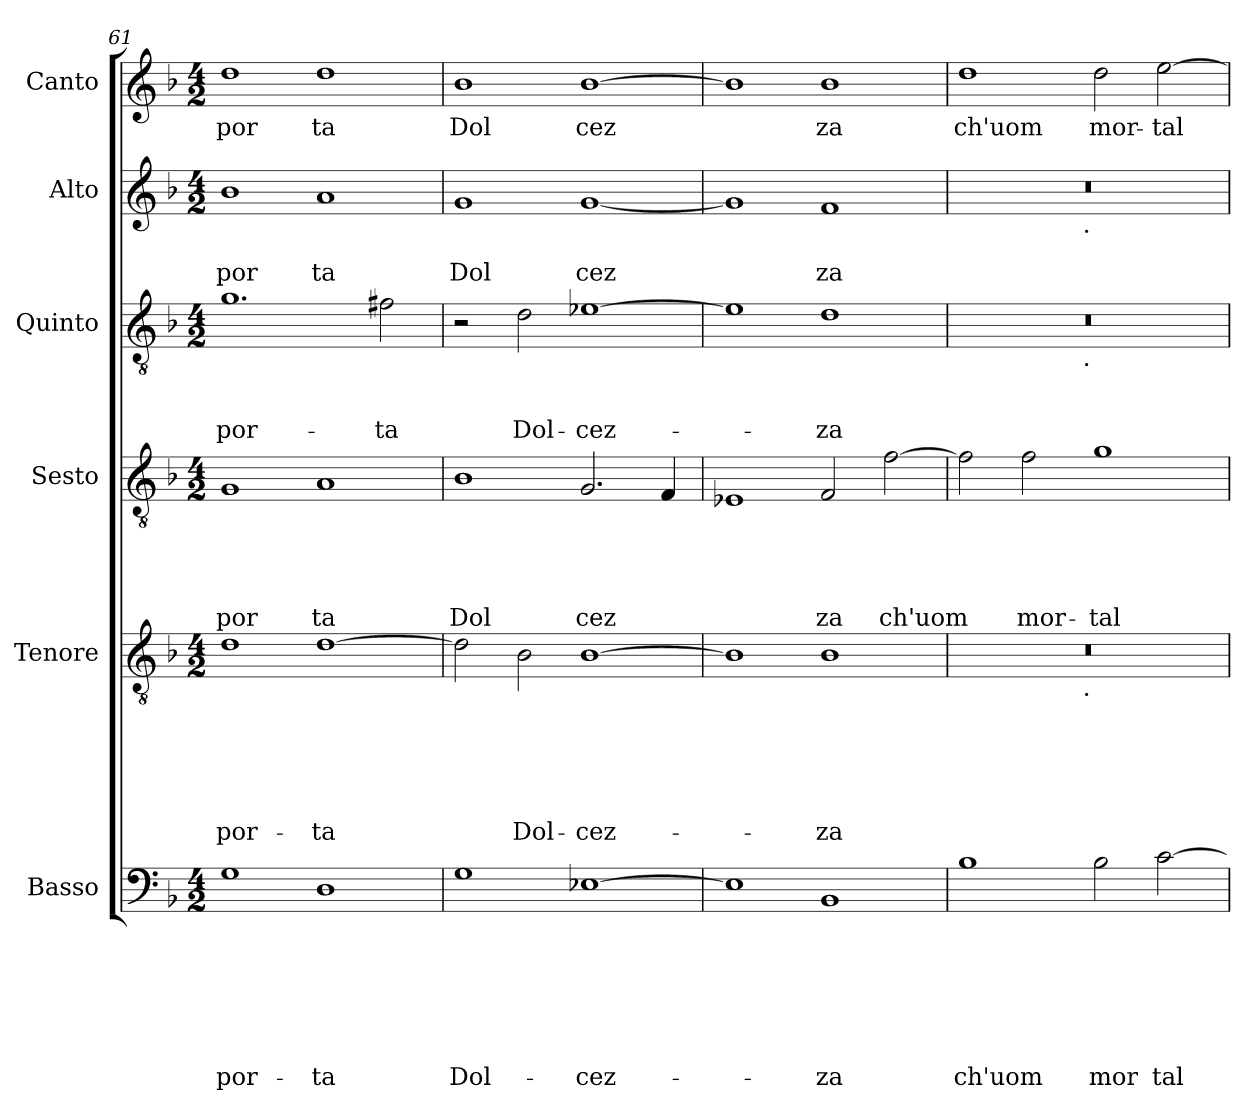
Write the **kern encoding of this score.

**kern	**text	**text	**text	**text	**text	**text	**text	**kern	**text	**text	**text	**text	**text	**text	**kern	**text	**text	**text	**text	**text	**kern	**text	**text	**text	**kern	**text	**text	**kern	**text
*part6	*part6	*part6	*part6	*part6	*part6	*part6	*part6	*part5	*part5	*part5	*part5	*part5	*part5	*part5	*part4	*part4	*part4	*part4	*part4	*part4	*part3	*part3	*part3	*part3	*part2	*part2	*part2	*part1	*part1
*staff6	*staff6	*staff6	*staff6	*staff6	*staff6	*staff6	*staff6	*staff5	*staff5	*staff5	*staff5	*staff5	*staff5	*staff5	*staff4	*staff4	*staff4	*staff4	*staff4	*staff4	*staff3	*staff3	*staff3	*staff3	*staff2	*staff2	*staff2	*staff1	*staff1
*I"Basso	*	*	*	*	*	*	*	*I"Tenore	*	*	*	*	*	*	*I"Sesto	*	*	*	*	*	*I"Quinto	*	*	*	*I"Alto	*	*	*I"Canto	*
*clefF4	*	*	*	*	*	*	*	*clefGv2	*	*	*	*	*	*	*clefGv2	*	*	*	*	*	*clefGv2	*	*	*	*clefG2	*	*	*clefG2	*
*ITrd-3c-5	*	*	*	*	*	*	*	*ITrd-3c-5	*	*	*	*	*	*	*	*	*	*	*	*	*ITrd-3c-5	*	*	*	*ITrd-3c-5	*	*	*ITrd-3c-5	*
*k[b-e-]	*	*	*	*	*	*	*	*k[b-e-]	*	*	*	*	*	*	*k[b-]	*	*	*	*	*	*k[b-e-]	*	*	*	*k[b-e-]	*	*	*k[b-e-]	*
*B-:	*	*	*	*	*	*	*	*B-:	*	*	*	*	*	*	*F:	*	*	*	*	*	*B-:	*	*	*	*B-:	*	*	*B-:	*
*M4/2	*	*	*	*	*	*	*	*M4/2	*	*	*	*	*	*	*M4/2	*	*	*	*	*	*M4/2	*	*	*	*M4/2	*	*	*M4/2	*
=61	=61	=61	=61	=61	=61	=61	=61	=61	=61	=61	=61	=61	=61	=61	=61	=61	=61	=61	=61	=61	=61	=61	=61	=61	=61	=61	=61	=61	=61
!	!	!	!	!	!	!	!LO:LY:b	!	!	!	!	!	!	!LO:LY:b	!	!	!	!	!	!LO:LY:b	!	!	!	!LO:LY:b	!	!	!LO:LY:b	!	!LO:LY:b
1c	.	.	.	.	.	.	-por-	1g	.	.	.	.	.	-por-	1G	.	.	.	.	por	1.cc	.	.	-por-	1ee-	.	por	1gg	por
!	!	!	!	!	!	!	!LO:LY:b	!	!	!	!	!	!	!LO:LY:b	!	!	!	!	!	!LO:LY:b	!	!	!	!	!	!	!LO:LY:b	!	!LO:LY:b
1G	.	.	.	.	.	.	-ta	[>1g	.	.	.	.	.	-ta	1A	.	.	.	.	ta	.	.	.	.	1dd	.	ta	1gg	ta
!	!	!	!	!	!	!	!	!	!	!	!	!	!	!	!	!	!	!	!	!	!	!	!	!LO:LY:b	!	!	!	!	!
.	.	.	.	.	.	.	.	.	.	.	.	.	.	.	.	.	.	.	.	.	2bn\	.	.	-ta	.	.	.	.	.
=62	=62	=62	=62	=62	=62	=62	=62	=62	=62	=62	=62	=62	=62	=62	=62	=62	=62	=62	=62	=62	=62	=62	=62	=62	=62	=62	=62	=62	=62
!	!	!	!	!	!	!	!LO:LY:b	!	!	!	!	!	!	!	!	!	!	!	!	!LO:LY:b	!	!	!	!	!	!	!LO:LY:b	!	!LO:LY:b
1c	.	.	.	.	.	.	Dol-	2g\]	.	.	.	.	.	.	1B-	.	.	.	.	Dol	2r	.	.	.	1cc	.	Dol	1ee-	Dol
!	!	!	!	!	!	!	!	!	!	!	!	!	!	!LO:LY:b	!	!	!	!	!	!	!	!	!	!LO:LY:b	!	!	!	!	!
.	.	.	.	.	.	.	.	2e-\	.	.	.	.	.	Dol-	.	.	.	.	.	.	2g\	.	.	Dol-	.	.	.	.	.
!	!	!	!	!	!	!	!LO:LY:b	!	!	!	!	!	!	!LO:LY:b	!	!	!	!	!	!LO:LY:b	!	!	!	!LO:LY:b	!	!	!LO:LY:b	!	!LO:LY:b
[>1A-X	.	.	.	.	.	.	-cez-	[>1e-	.	.	.	.	.	-cez-	2.G/	.	.	.	.	cez	[>1a-X	.	.	-cez-	[<1cc	.	cez	[>1ee-	cez
.	.	.	.	.	.	.	.	.	.	.	.	.	.	.	4F/	.	.	.	.	.	.	.	.	.	.	.	.	.	.
=63	=63	=63	=63	=63	=63	=63	=63	=63	=63	=63	=63	=63	=63	=63	=63	=63	=63	=63	=63	=63	=63	=63	=63	=63	=63	=63	=63	=63	=63
1A-]	.	.	.	.	.	.	.	1e-]	.	.	.	.	.	.	1E-X	.	.	.	.	.	1a-]	.	.	.	1cc]	.	.	1ee-]	.
!	!	!	!	!	!	!	!LO:LY:b	!	!	!	!	!	!	!LO:LY:b	!	!	!	!	!	!LO:LY:b	!	!	!	!LO:LY:b	!	!	!LO:LY:b	!	!LO:LY:b
1E-	.	.	.	.	.	.	-za	1e-	.	.	.	.	.	-za	2F/	.	.	.	.	za	1g	.	.	-za	1b-	.	za	1ee-	za
!	!	!	!	!	!	!	!	!	!	!	!	!	!	!	!	!	!	!	!	!LO:LY:b	!	!	!	!	!	!	!	!	!
.	.	.	.	.	.	.	.	.	.	.	.	.	.	.	[>2f\	.	.	.	.	ch'uom	.	.	.	.	.	.	.	.	.
!!LO:PB:g=z
=64	=64	=64	=64	=64	=64	=64	=64	=64	=64	=64	=64	=64	=64	=64	=64	=64	=64	=64	=64	=64	=64	=64	=64	=64	=64	=64	=64	=64	=64
!	!	!	!	!	!	!	!LO:LY:b	!	!	!	!	!	!	!	!	!	!	!	!	!	!	!	!	!	!	!	!	!	!LO:LY:b
*	*	*	*	*	*	*	*	*^	*	*	*	*	*	*	*	*	*	*	*	*	*^	*	*	*	*^	*	*	*	*
1e-	.	.	.	.	.	.	ch'uom	0r	2ryy	.	.	.	.	.	.	2f\]	.	.	.	.	.	0r	2ryy	.	.	.	0r	2ryy	.	.	1gg	ch'uom
!	!	!	!	!	!	!	!	!	!	!	!	!	!	!	!	!	!	!	!	!	!LO:LY:b	!	!	!	!	!	!	!	!	!	!	!
.	.	.	.	.	.	.	.	.	4...ryy	.	.	.	.	.	.	2f\	.	.	.	.	mor-	.	4...ryy	.	.	.	.	4...ryy	.	.	.	.
!	!	!	!	!	!	!	!	!	!	!	!	!	!	!	!	!	!	!	!	!	!	!	!	!	!	!	!	!LO:TX:b:t=.	!	!	!	!
!	!	!	!	!	!	!	!	!	!	!	!	!	!	!	!	!	!	!	!	!	!	!	!LO:TX:b:t=.	!	!	!	!	!	!	!	!	!
!	!	!	!	!	!	!	!	!	!LO:TX:b:t=.	!	!	!	!	!	!	!	!	!	!	!	!	!	!	!	!	!	!	!	!	!	!	!
.	.	.	.	.	.	.	.	.	1ryy	.	.	.	.	.	.	.	.	.	.	.	.	.	1ryy	.	.	.	.	1ryy	.	.	.	.
!	!	!	!	!	!	!	!LO:LY:b	!	!	!	!	!	!	!	!	!	!	!	!	!	!LO:LY:b	!	!	!	!	!	!	!	!	!	!	!LO:LY:b
2e-\	.	.	.	.	.	.	mor	.	.	.	.	.	.	.	.	1g	.	.	.	.	-tal	.	.	.	.	.	.	.	.	.	2gg\	mor-
!	!	!	!	!	!	!	!LO:LY:b	!	!	!	!	!	!	!	!	!	!	!	!	!	!	!	!	!	!	!	!	!	!	!	!	!LO:LY:b
[>2f\	.	.	.	.	.	.	tal	.	.	.	.	.	.	.	.	.	.	.	.	.	.	.	.	.	.	.	.	.	.	.	[>2aa\	-tal
.	.	.	.	.	.	.	.	.	32ryy	.	.	.	.	.	.	.	.	.	.	.	.	.	32ryy	.	.	.	.	32ryy	.	.	.	.
*	*	*	*	*	*	*	*	*	*	*	*	*	*	*	*	*	*	*	*	*	*	*v	*v	*	*	*	*	*	*	*	*	*
*	*	*	*	*	*	*	*	*v	*v	*	*	*	*	*	*	*	*	*	*	*	*	*	*	*	*	*v	*v	*	*	*	*
=	=	=	=	=	=	=	=	=	=	=	=	=	=	=	=	=	=	=	=	=	=	=	=	=	=	=	=	=	=
*-	*-	*-	*-	*-	*-	*-	*-	*-	*-	*-	*-	*-	*-	*-	*-	*-	*-	*-	*-	*-	*-	*-	*-	*-	*-	*-	*-	*-	*-
